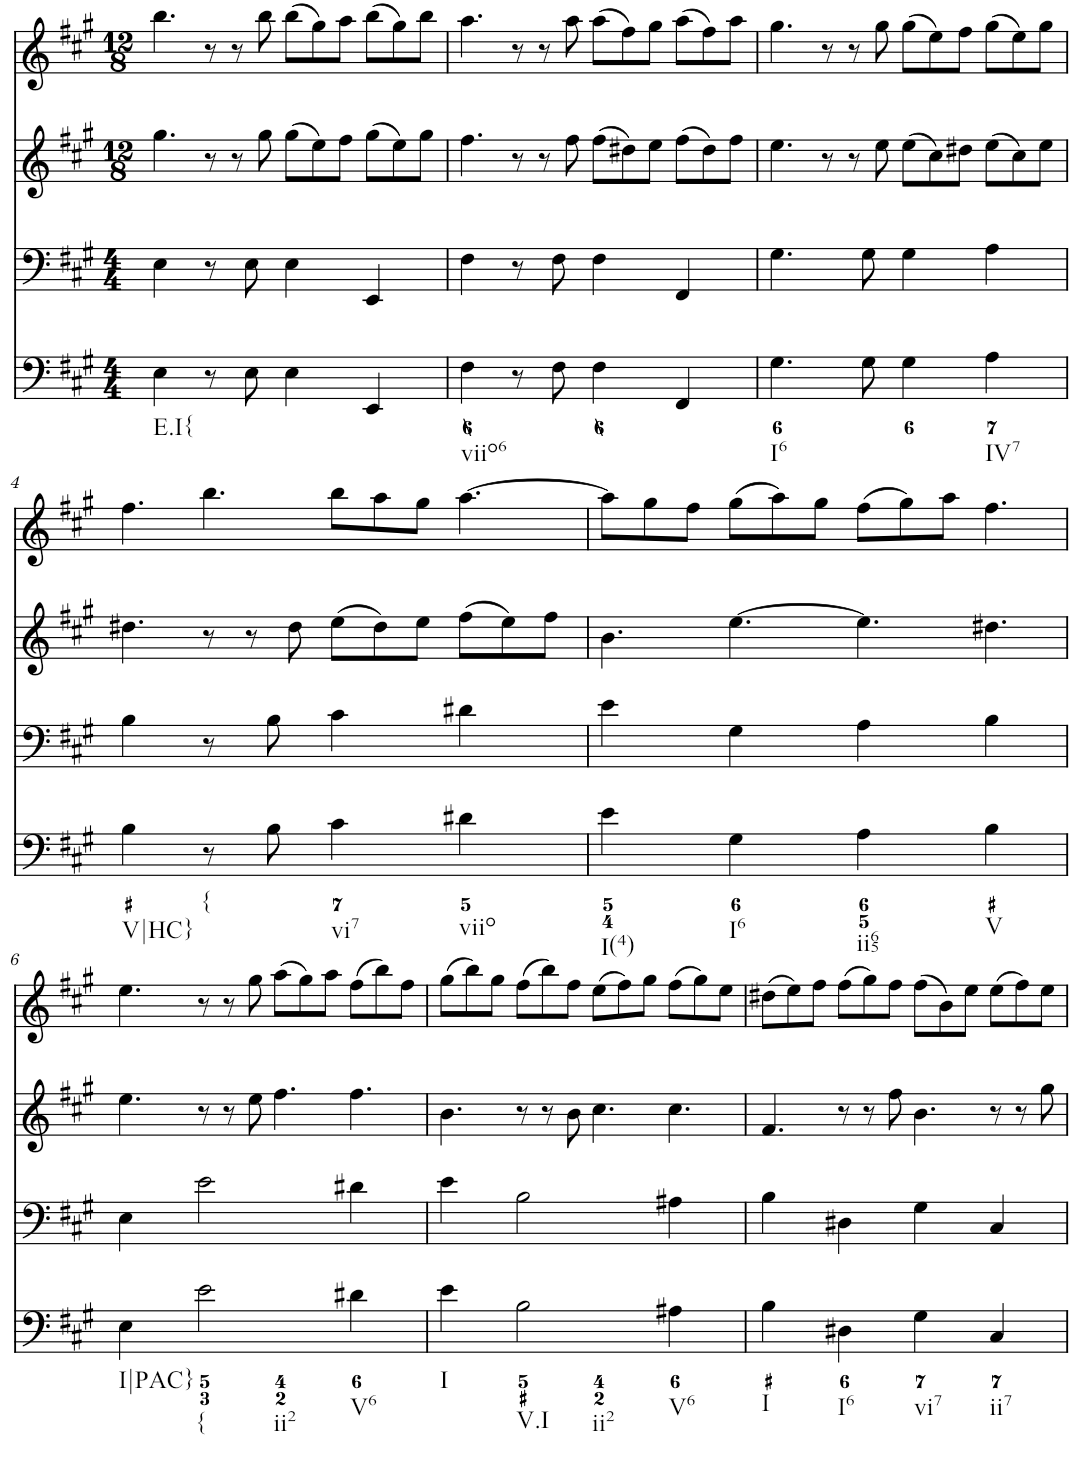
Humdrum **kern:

**kern	**kern	**kern	**kern
*part4	*part3	*part2	*part1
*staff4	*staff3	*staff2	*staff1
*I"Piano	*I"Piano	*I"Piano	*I"Piano
*I'Pno	*I'Pno	*I'Pno	*I'Pno
*clefF4	*clefF4	*clefG2	*clefG2
*k[f#c#g#]	*k[f#c#g#]	*k[f#c#g#]	*k[f#c#g#]
*A:	*A:	*A:	*A:
*M4/4	*M4/4	*M12/8	*M12/8
=1	=1	=1	=1
!LO:TX:b:t=E.I{	!	!	!
4E\	4E\	4.gg#\	4.bb\
8r	8r	.	.
8E\	8E\	8r	8r
4E\	4E\	8r	8r
.	.	8gg#\	8bb\
4EE/	4EE/	(8gg#\L	(8bb\L
.	.	8ee\)	8gg#\)
2ryy	2ryy	8ff#\J	8aa\J
.	.	(8gg#\L	(8bb\L
.	.	8ee\)	8gg#\)
.	.	8gg#\J	8bb\J
=2	=2	=2	=2
!LO:TX:b:t=viio6	!	!	!
4F#\	4F#\	4.ff#\	4.aa\
8r	8r	.	.
8F#\	8F#\	8r	8r
4F#\	4F#\	8r	8r
.	.	8ff#\	8aa\
4FF#/	4FF#/	(8ff#\L	(8aa\L
.	.	8dd#X\)	8ff#\)
2ryy	2ryy	8ee\J	8gg#\J
.	.	(8ff#\L	(8aa\L
.	.	8dd#\)	8ff#\)
.	.	8ff#\J	8aa\J
=3	=3	=3	=3
!LO:TX:b:t=I6	!	!	!
4.G#\	4.G#\	4.ee\	4.gg#\
8G#\	8G#\	8r	8r
4G#\	4G#\	8r	8r
.	.	8ee\	8gg#\
!LO:TX:b:t=IV7	!	!	!
4A\	4A\	(8ee\L	(8gg#\L
.	.	8cc#\)	8ee\)
2ryy	2ryy	8dd#X\J	8ff#\J
.	.	(8ee\L	(8gg#\L
.	.	8cc#\)	8ee\)
.	.	8ee\J	8gg#\J
!!LO:LB:g=z
=4	=4	=4	=4
!LO:TX:b:t=V|HC}	!	!	!
4B\	4B\	4.dd#X\	4.ff#\
!LO:TX:b:t={	!	!	!
8r	8r	.	.
8B\	8B\	8r	4.bb\
!LO:TX:b:t=vi7	!	!	!
4c#\	4c#\	8r	.
.	.	8dd#\	.
!LO:TX:b:t=viio	!	!	!
4d#X\	4d#X\	(8ee\L	8bb\L
.	.	8dd#\)	8aa\
2ryy	2ryy	8ee\J	8gg#\J
.	.	(8ff#\L	[4.aa\
.	.	8ee\)	.
.	.	8ff#\J	.
=5	=5	=5	=5
!LO:TX:b:t=I(4)	!	!	!
4e\	4e\	4.b\	8aa\L]
.	.	.	8gg#\
!LO:TX:b:t=I6	!	!	!
4G#\	4G#\	.	8ff#\J
.	.	[4.ee\	(8gg#\L
!LO:TX:b:t=ii65	!	!	!
4A\	4A\	.	8aa\)
.	.	.	8gg#\J
!LO:TX:b:t=V	!	!	!
4B\	4B\	4.ee\]	(8ff#\L
.	.	.	8gg#\)
2ryy	2ryy	.	8aa\J
.	.	4.dd#X\	4.ff#\
!!LO:LB:g=z
=6	=6	=6	=6
!LO:TX:b:t=I|PAC}	!	!	!
4E\	4E\	4.ee\	4.ee\
!LO:TX:b:t={	!	!	!
!LO:TX:b:t=ii2	!	!	!
2e\	2e\	.	.
.	.	8r	8r
.	.	8r	8r
.	.	8ee\	8gg#\
!LO:TX:b:t=V6	!	!	!
4d#X\	4d#X\	4.ff#\	(8aa\L
.	.	.	8gg#\)
2ryy	2ryy	.	8aa\J
.	.	4.ff#\	(8ff#\L
.	.	.	8bb\)
.	.	.	8ff#\J
=7	=7	=7	=7
!LO:TX:b:t=I	!	!	!
4e\	4e\	4.b\	(8gg#\L
.	.	.	8bb\)
!LO:TX:b:t=V.I	!	!	!
!LO:TX:b:t=ii2	!	!	!
2B\	2B\	.	8gg#\J
.	.	8r	(8ff#\L
.	.	8r	8bb\)
.	.	8b\	8ff#\J
!LO:TX:b:t=V6	!	!	!
4A#X\	4A#X\	4.cc#\	(8ee\L
.	.	.	8ff#\)
2ryy	2ryy	.	8gg#\J
.	.	4.cc#\	(8ff#\L
.	.	.	8gg#\)
.	.	.	8ee\J
=8	=8	=8	=8
!LO:TX:b:t=I	!	!	!
4B\	4B\	4.f#/	(8dd#X\L
.	.	.	8ee\)
!LO:TX:b:t=I6	!	!	!
4D#X\	4D#X\	.	8ff#\J
.	.	8r	(8ff#\L
!LO:TX:b:t=vi7	!	!	!
4G#\	4G#\	8r	8gg#\)
.	.	8ff#\	8ff#\J
!LO:TX:b:t=ii7	!	!	!
4C#/	4C#/	4.b\	(8ff#\L
.	.	.	8b\)
2ryy	2ryy	.	8ee\J
.	.	8r	(8ee\L
.	.	8r	8ff#\)
.	.	8gg#\	8ee\J
=	=	=	=
*-	*-	*-	*-
